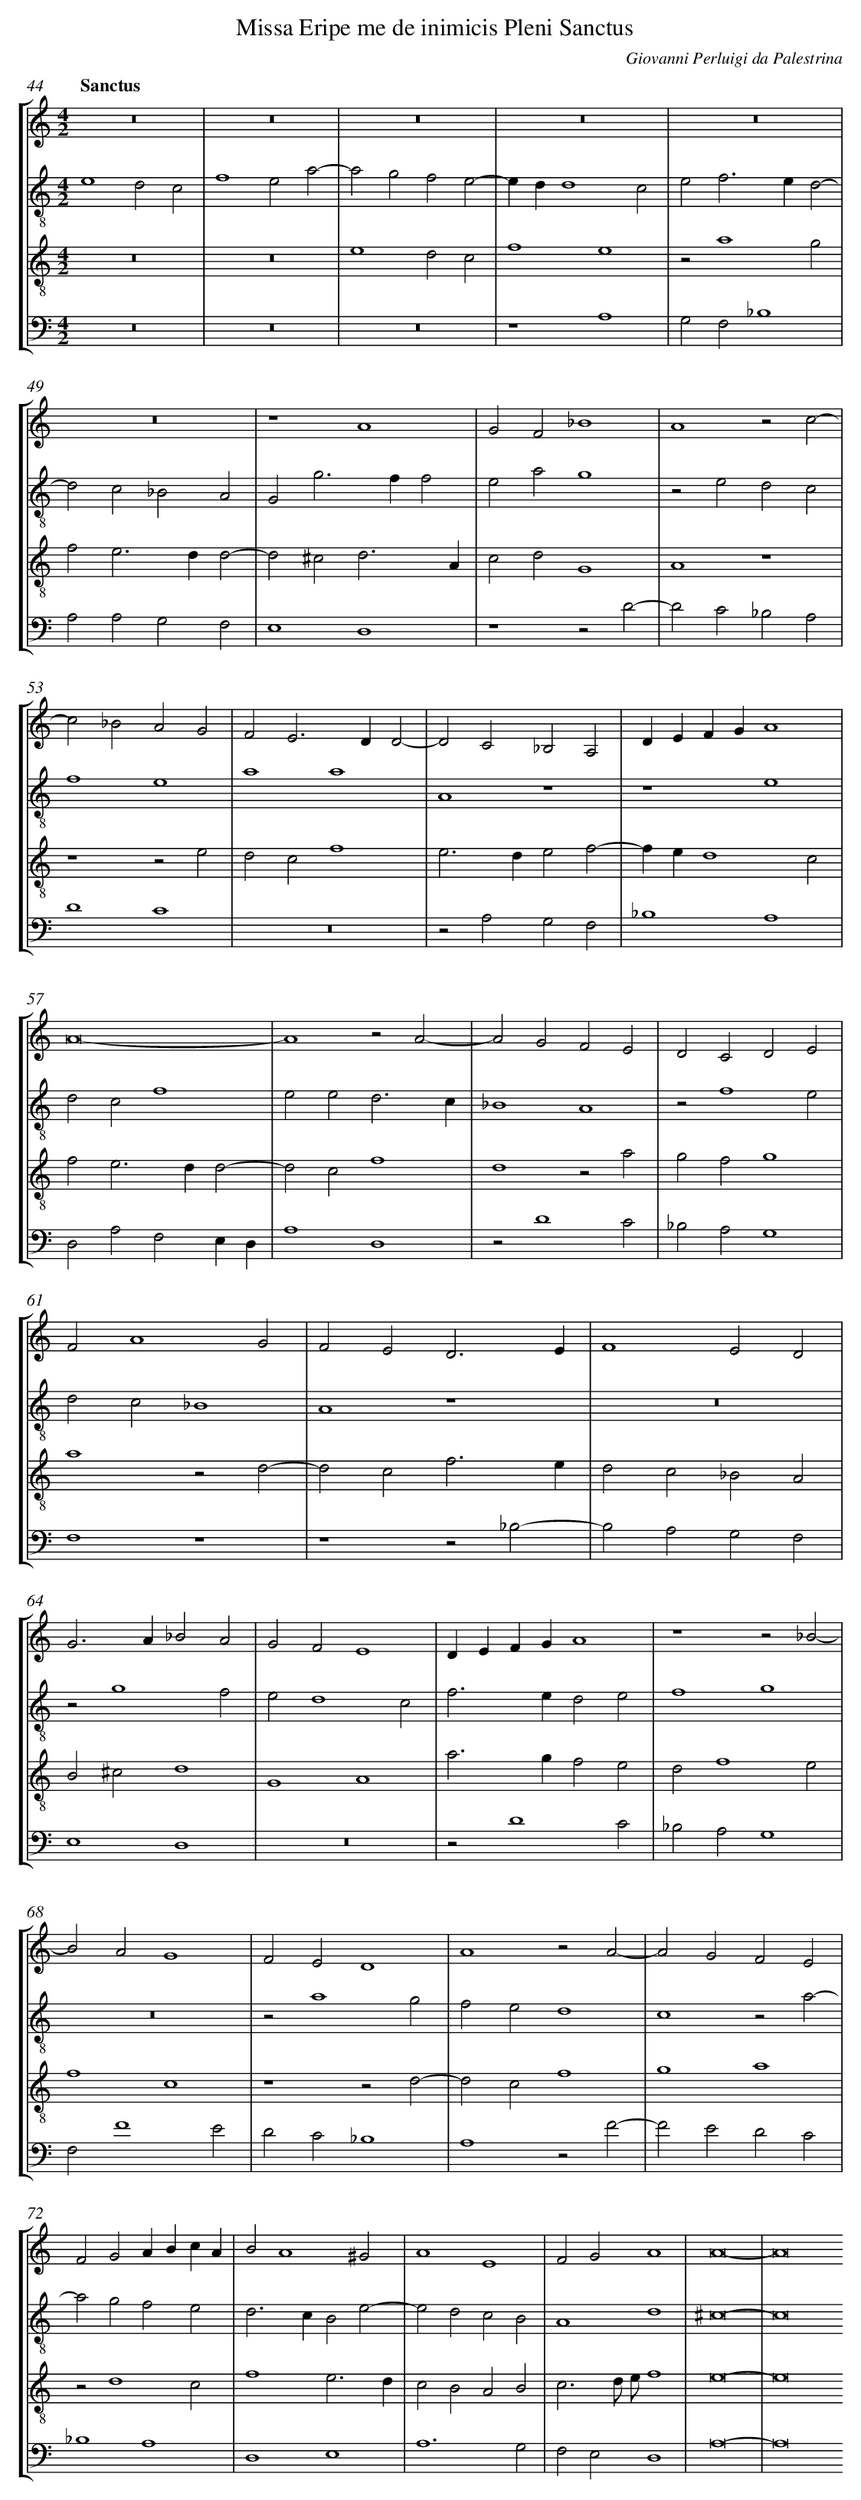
X:1
T: Missa Eripe me de inimicis Pleni Sanctus
C: Giovanni Perluigi da Palestrina
L: 1/4
M: 4/2
Q: "Sanctus"
%%staves [1 2 3 4]
V: 1 clef=treble
V: 2 clef=treble-8
V: 3 clef=treble-8
V: 4 clef=bass
K: C
[V:1] z8 |
[V:2] e4d2c2 |
[V:3] z8 |
[V:4] z8 |
[V:1] z8 |
[V:2] f4e2a2- |
[V:3] z8 |
[V:4] z8 |
[V:1] z8 |
[V:2] a2g2f2e2- |
[V:3] e4d2c2 |
[V:4] z8 |
[V:1] z8 |
[V:2] edd4c2 |
[V:3] f4e4 |
[V:4] z4A,4 |
[V:1] z8 |
[V:2] e2f2>e2d2- |
[V:3] z2a4g2 |
[V:4] G,2F,2_B,4 |
[V:1] z8 |
[V:2] d2c2_B2A2 |
[V:3] f2e2>d2d2- |
[V:4] A,2A,2G,2F,2 |
[V:1] z4A4 |
[V:2] G2g2>f2f2 |
[V:3] d2^c2d3A |
[V:4] E,4D,4 |
[V:1] G2F2_B4 |
[V:2] e2a2g4 |
[V:3] c2d2G4 |
[V:4] z4z2D2- |
[V:1] A4z2c2- |
[V:2] z2e2d2c2 |
[V:3] A4z4 |
[V:4] D2C2_B,2A,2 |
[V:1] c2_B2A2G2 |
[V:2] f4e4 |
[V:3] z4z2e2 |
[V:4] D4C4 |
[V:1] F2E2>D2D2- |
[V:2] a4a4 |
[V:3] d2c2f4 |
[V:4] z8 |
[V:1] D2C2_B,2A,2 |
[V:2] A4z4 |
[V:3] e2>d2e2f2- |
[V:4] z2A,2G,2F,2 |
[V:1] DEFGA4 |
[V:2] z4e4 |
[V:3] fed4c2 |
[V:4] _B,4A,4 |
[V:1] A8- |
[V:2] d2c2f4 |
[V:3] f2e2>d2d2- |
[V:4] D,2A,2F,2E,D, |
[V:1] A4z2A2- |
[V:2] e2e2d3c |
[V:3] d2c2f4 |
[V:4] A,4D,4 |
[V:1] A2G2F2E2 |
[V:2] _B4A4 |
[V:3] d4z2a2 |
[V:4] z2D4C2 |
[V:1] D2C2D2E2 |
[V:2] z2f4e2 |
[V:3] g2f2g4 |
[V:4] _B,2A,2G,4 |
[V:1] F2A4G2 |
[V:2] d2c2_B4 |
[V:3] a4z2d2- |
[V:4] F,4z4 |
[V:1] F2E2D3E |
[V:2] A4z4 |
[V:3] d2c2f3e |
[V:4] z4z2_B,2- |
[V:1] F4E2D2 |
[V:2] z8 |
[V:3] d2c2_B2A2 |
[V:4] B,2A,2G,2F,2 |
[V:1] G2>A2_B2A2 |
[V:2] z2g4f2 |
[V:3] B2^c2d4 |
[V:4] E,4D,4 |
[V:1] G2F2E4 |
[V:2] e2d4c2 |
[V:3] G4A4 |
[V:4] z8 |
[V:1] DEFGA4 |
[V:2] f2>e2d2e2 |
[V:3] a2>g2f2e2 |
[V:4] z2D4C2 |
[V:1] z4z2_B2- |
[V:2] f4g4 |
[V:3] d2f4e2 |
[V:4] _B,2A,2G,4 |
[V:1] B2A2G4 |
[V:2] z8 |
[V:3] f4c4 |
[V:4] F,2F4E2 |
[V:1] F2E2D4 |
[V:2] z2a4g2 |
[V:3] z4z2d2- |
[V:4] D2C2_B,4 |
[V:1] A4z2A2- |
[V:2] f2e2d4 |
[V:3] d2c2f4 |
[V:4] A,4z2F2- |
[V:1] A2G2F2E2 |
[V:2] c4z2a2- |
[V:3] g4a4 |
[V:4] F2E2D2C2 |
[V:1] F2G2ABcA |
[V:2] a2g2f2e2 |
[V:3] z2d4c2 |
[V:4] _B,4A,4 |
[V:1] B2A4^G2 |
[V:2] d2>c2B2e2- |
[V:3] f4e3d |
[V:4] D,4E,4 |
[V:1] A4E4 |
[V:2] e2d2c2B2 |
[V:3] c2B2A2B2 |
[V:4] A,6G,2 |
[V:1] F2G2A4 |
[V:2] A4d4 |
[V:3] c3d/ e/f4 |
[V:4] F,2E,2D,4 |
[V:1] A8- |
[V:2] ^c8- |
[V:3] e8- |
[V:4] A,8- |
[V:1] A8
[V:2] c8
[V:3] e8
[V:4] A,8
